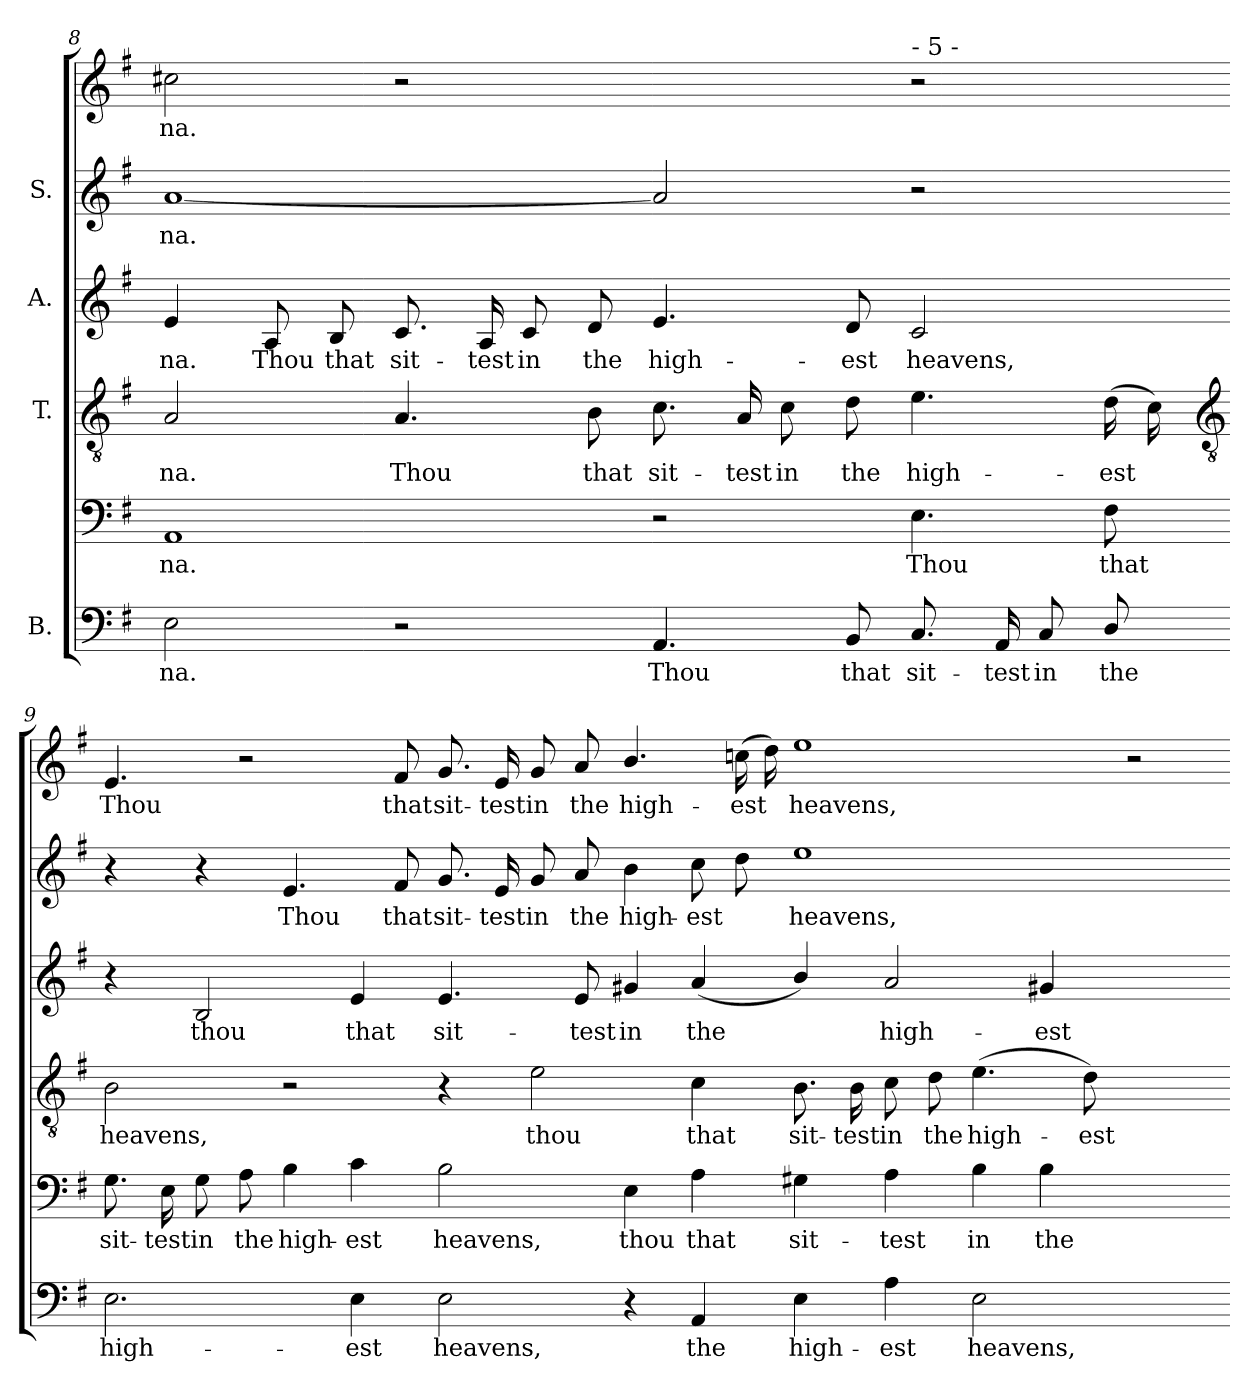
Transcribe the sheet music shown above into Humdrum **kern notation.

**kern	**text	**kern	**text	**kern	**text	**kern	**text	**kern	**text	**kern	**text
*part4	*part4	*part4	*part4	*part3	*part3	*part2	*part2	*part1	*part1	*part1	*part1
*staff6	*staff6	*staff5	*staff5	*staff4	*staff4	*staff3	*staff3	*staff2	*staff2	*staff1	*staff1
*I"B.	*	*	*	*I"T.	*	*I"A.	*	*I"S.	*	*	*
!!LO:LB:g=z
*clefF4	*	*clefF4	*	*clefGv2	*	*clefG2	*	*clefG2	*	*clefG2	*
*k[f#]	*	*k[f#]	*	*k[f#]	*	*k[f#]	*	*k[f#]	*	*k[f#]	*
*G:	*	*G:	*	*G:	*	*G:	*	*G:	*	*G:	*
=8	=8	=8	=8	=8	=8	=8	=8	=8	=8	=8	=8
!	!LO:LY:b	!	!LO:LY:b	!	!LO:LY:b	!	!LO:LY:b	!	!LO:LY:b	!	!LO:LY:b
2E	na.	1AA	na.	2A	-na.	4e	-na.	[1a	na.	2cc#X	-na.
!	!	!	!	!	!	!	!LO:LY:b	!	!	!	!
.	.	.	.	.	.	8A	Thou	.	.	.	.
!	!	!	!	!	!	!	!LO:LY:b	!	!	!	!
.	.	.	.	.	.	8B	that	.	.	.	.
!	!	!	!	!	!LO:LY:b	!	!LO:LY:b	!	!	!	!
2r	.	.	.	4.A	Thou	8.c	sit-	.	.	2r	.
!	!	!	!	!	!	!	!LO:LY:b	!	!	!	!
.	.	.	.	.	.	16A	-test	.	.	.	.
!	!	!	!	!	!	!	!LO:LY:b	!	!	!	!
.	.	.	.	.	.	8c	in	.	.	.	.
!	!	!	!	!	!LO:LY:b	!	!LO:LY:b	!	!	!	!
.	.	.	.	8B	that	8d	the	.	.	.	.
!	!LO:LY:b	!	!	!	!LO:LY:b	!	!LO:LY:b	!	!	!	!
4.AA	Thou	2r	.	8.c	sit-	4.e	high-	2a]	.	2ryy	.
!	!	!	!	!	!LO:LY:b	!	!	!	!	!	!
.	.	.	.	16A	-test	.	.	.	.	.	.
!	!	!	!	!	!LO:LY:b	!	!	!	!	!	!
.	.	.	.	8c	in	.	.	.	.	.	.
!	!LO:LY:b	!	!	!	!LO:LY:b	!	!LO:LY:b	!	!	!	!
8BB	that	.	.	8d	the	8d	-est	.	.	.	.
!	!	!	!	!	!	!	!	!	!	!LO:TX:a:t=- 5 -	!
!	!LO:LY:b	!	!LO:LY:b	!	!LO:LY:b	!	!LO:LY:b	!	!	!	!
8.C	sit-	4.E	Thou	4.e	high-	2c	heavens,	2r	.	2r	.
!	!LO:LY:b	!	!	!	!	!	!	!	!	!	!
16AA	-test	.	.	.	.	.	.	.	.	.	.
!	!LO:LY:b	!	!	!	!	!	!	!	!	!	!
8C	in	.	.	.	.	.	.	.	.	.	.
!	!LO:LY:b	!	!LO:LY:b	!	!LO:LY:b	!	!	!	!	!	!
8D/	the	8F#	that	(>16d	-est	.	.	.	.	.	.
.	.	.	.	16c)	.	.	.	.	.	.	.
!!LO:LB:g=z
=9-	=9-	=9-	=9-	=9-	=9-	=9-	=9-	=9-	=9-	=9-	=9-
*	*	*	*	*clefGv2	*	*	*	*	*	*	*
!	!LO:LY:b	!	!LO:LY:b	!	!LO:LY:b	!	!	!	!	!	!LO:LY:b
2.E	high-	8.G	sit-	2B	heavens,	4r	.	4r	.	4.e	Thou
!	!	!	!LO:LY:b	!	!	!	!	!	!	!	!
.	.	16E	-test	.	.	.	.	.	.	.	.
!	!	!	!LO:LY:b	!	!	!	!LO:LY:b	!	!	!	!
.	.	8G	in	.	.	2B	thou	4r	.	.	.
!	!	!	!LO:LY:b	!	!	!	!	!	!	!	!
.	.	8A	the	.	.	.	.	.	.	2r	.
!	!	!	!LO:LY:b	!	!	!	!	!	!LO:LY:b	!	!
.	.	4B	high-	2r	.	.	.	4.e	Thou	.	.
!	!LO:LY:b	!	!LO:LY:b	!	!	!	!LO:LY:b	!	!	!	!
4E	-est	4c	-est	.	.	4e	that	.	.	.	.
!	!	!	!	!	!	!	!	!	!LO:LY:b	!	!LO:LY:b
.	.	.	.	.	.	.	.	8f#	that	8f#	that
!	!LO:LY:b	!	!LO:LY:b	!	!	!	!LO:LY:b	!	!LO:LY:b	!	!LO:LY:b
2E	heavens,	2B	heavens,	4r	.	4.e	sit-	8.g	sit-	8.g	sit-
!	!	!	!	!	!	!	!	!	!LO:LY:b	!	!LO:LY:b
.	.	.	.	.	.	.	.	16e	-test	16e	-test
!	!	!	!	!	!LO:LY:b	!	!	!	!LO:LY:b	!	!LO:LY:b
.	.	.	.	2e	thou	.	.	8g	in	8g	in
!	!	!	!	!	!	!	!LO:LY:b	!	!LO:LY:b	!	!LO:LY:b
.	.	.	.	.	.	8e	-test	8a	the	8a	the
!	!	!	!LO:LY:b	!	!	!	!LO:LY:b	!	!LO:LY:b	!	!LO:LY:b
4r	.	4E	thou	.	.	4g#X	in	4b	high-	4.b/	high-
!	!LO:LY:b	!	!LO:LY:b	!	!LO:LY:b	!	!LO:LY:b	!	!LO:LY:b	!	!
4AA	the	4A	that	4c	that	(<4a	the	8cc	-est	.	.
!	!	!	!	!	!	!	!	!	!	!	!LO:LY:b
.	.	.	.	.	.	.	.	8dd	.	(>16cc	-est
.	.	.	.	.	.	.	.	.	.	16dd)	.
!	!LO:LY:b	!	!LO:LY:b	!	!LO:LY:b	!	!	!	!LO:LY:b	!	!LO:LY:b
4E	high-	4G#X	sit-	8.B	sit-	4b/)	.	1ee	heavens,	1ee	heavens,
!	!	!	!	!	!LO:LY:b	!	!	!	!	!	!
.	.	.	.	16B	-test	.	.	.	.	.	.
!	!LO:LY:b	!	!LO:LY:b	!	!LO:LY:b	!	!LO:LY:b	!	!	!	!
4A	-est	4A	-test	8c	in	2a	high-	.	.	.	.
!	!	!	!	!	!LO:LY:b	!	!	!	!	!	!
.	.	.	.	8d	the	.	.	.	.	.	.
!	!LO:LY:b	!	!LO:LY:b	!	!LO:LY:b	!	!	!	!	!	!
2E	heavens,	4B	in	(>4.e	high-	.	.	.	.	.	.
!	!	!	!LO:LY:b	!	!	!	!LO:LY:b	!	!	!	!
.	.	4B	the	.	.	4g#X	-est	.	.	.	.
!	!	!	!	!	!LO:LY:b	!	!	!	!	!	!
.	.	.	.	8d)	-est	.	.	.	.	.	.
2ryy	.	2ryy	.	2ryy	.	2ryy	.	2ryy	.	2r	.
=-	=-	=-	=-	=-	=-	=-	=-	=-	=-	=-	=-
*-	*-	*-	*-	*-	*-	*-	*-	*-	*-	*-	*-
